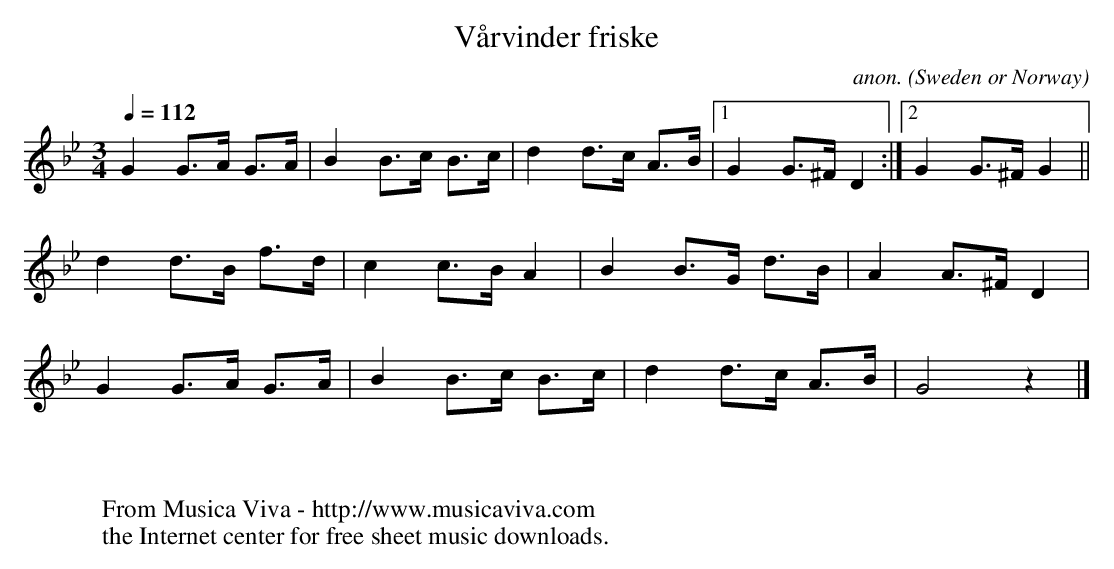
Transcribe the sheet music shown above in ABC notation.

X:1
T:V\aarvinder friske
C:anon.
O:Sweden or Norway
M:3/4
L:1/8
Q:1/4=112
K:Gm
G2G>A G>A|B2B>c B>c|d2d>c A>B|[1G2G>^FD2:|[2G2 G>^FG2||
d2d>B f>d|c2c>BA2|B2B>G d>B|A2A>^FD2|
G2G>A G>A|B2B>c B>c|d2d>c A>B|G4 z2|]
W:
W:
W:  From Musica Viva - http://www.musicaviva.com
W:  the Internet center for free sheet music downloads.
